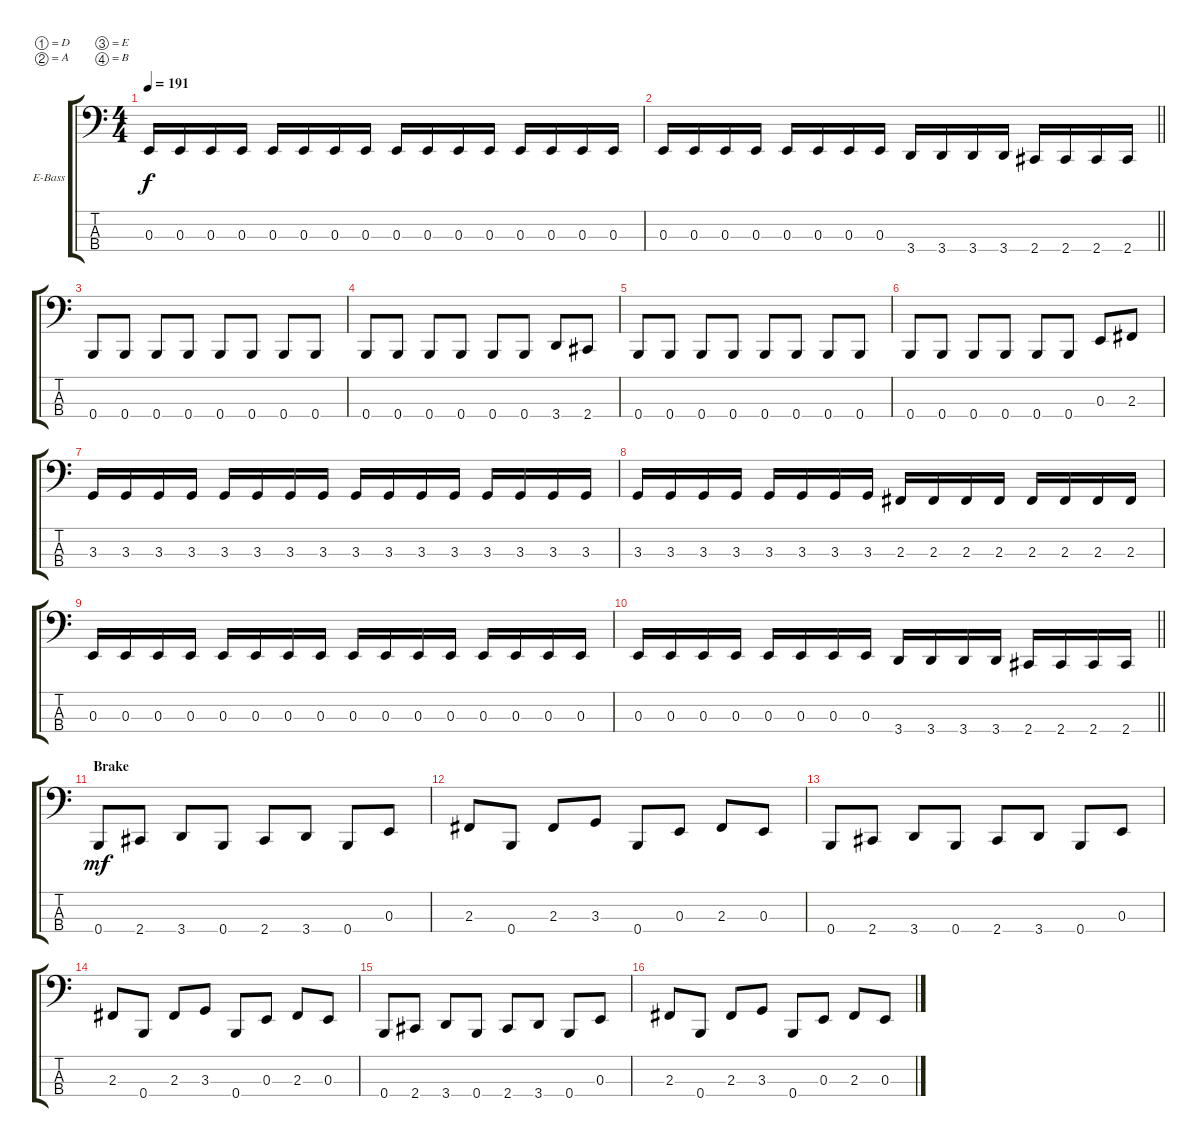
\bracketExtendMode groupsimilarinstruments
\firstSystemTrackNameOrientation horizontal
\otherSystemsTrackNameOrientation horizontal
\track ("Bass" "E-Bass") {instrument electricbassfinger}
\staff {score tabs}
\tuning (D2 A1 E1 B0)
\ts (4 4)
\tempo 191
\clef f4
\ks c
0.3.16{dy f} 0.3.16 0.3.16 0.3.16 0.3.16 0.3.16 0.3.16 0.3.16 0.3.16 0.3.16 0.3.16 0.3.16 0.3.16 0.3.16 0.3.16 0.3.16 |
\barLineRight lightlight
0.3.16 0.3.16 0.3.16 0.3.16 0.3.16 0.3.16 0.3.16 0.3.16 3.4.16 3.4.16 3.4.16 3.4.16 2.4.16 2.4.16 2.4.16 2.4.16 |
\section ("" "")
0.4.8 0.4.8 0.4.8 0.4.8 0.4.8 0.4.8 0.4.8 0.4.8 |
0.4.8 0.4.8 0.4.8 0.4.8 0.4.8 0.4.8 3.4.8 2.4.8 |
0.4.8 0.4.8 0.4.8 0.4.8 0.4.8 0.4.8 0.4.8 0.4.8 |
0.4.8 0.4.8 0.4.8 0.4.8 0.4.8 0.4.8 0.3.8 2.3.8 |
3.3.16 3.3.16 3.3.16 3.3.16 3.3.16 3.3.16 3.3.16 3.3.16 3.3.16 3.3.16 3.3.16 3.3.16 3.3.16 3.3.16 3.3.16 3.3.16 |
3.3.16 3.3.16 3.3.16 3.3.16 3.3.16 3.3.16 3.3.16 3.3.16 2.3.16 2.3.16 2.3.16 2.3.16 2.3.16 2.3.16 2.3.16 2.3.16 |
0.3.16 0.3.16 0.3.16 0.3.16 0.3.16 0.3.16 0.3.16 0.3.16 0.3.16 0.3.16 0.3.16 0.3.16 0.3.16 0.3.16 0.3.16 0.3.16 |
\barLineRight lightlight
0.3.16 0.3.16 0.3.16 0.3.16 0.3.16 0.3.16 0.3.16 0.3.16 3.4.16 3.4.16 3.4.16 3.4.16 2.4.16 2.4.16 2.4.16 2.4.16 |
\section ("" "Brake")
0.4.8{dy mf} 2.4.8 3.4.8 0.4.8 2.4.8 3.4.8 0.4.8 0.3.8 |
2.3.8 0.4.8 2.3.8 3.3.8 0.4.8 0.3.8 2.3.8 0.3.8 |
0.4.8 2.4.8 3.4.8 0.4.8 2.4.8 3.4.8 0.4.8 0.3.8 |
2.3.8 0.4.8 2.3.8 3.3.8 0.4.8 0.3.8 2.3.8 0.3.8 |
0.4.8 2.4.8 3.4.8 0.4.8 2.4.8 3.4.8 0.4.8 0.3.8 |
2.3.8 0.4.8 2.3.8 3.3.8 0.4.8 0.3.8 2.3.8 0.3.8
